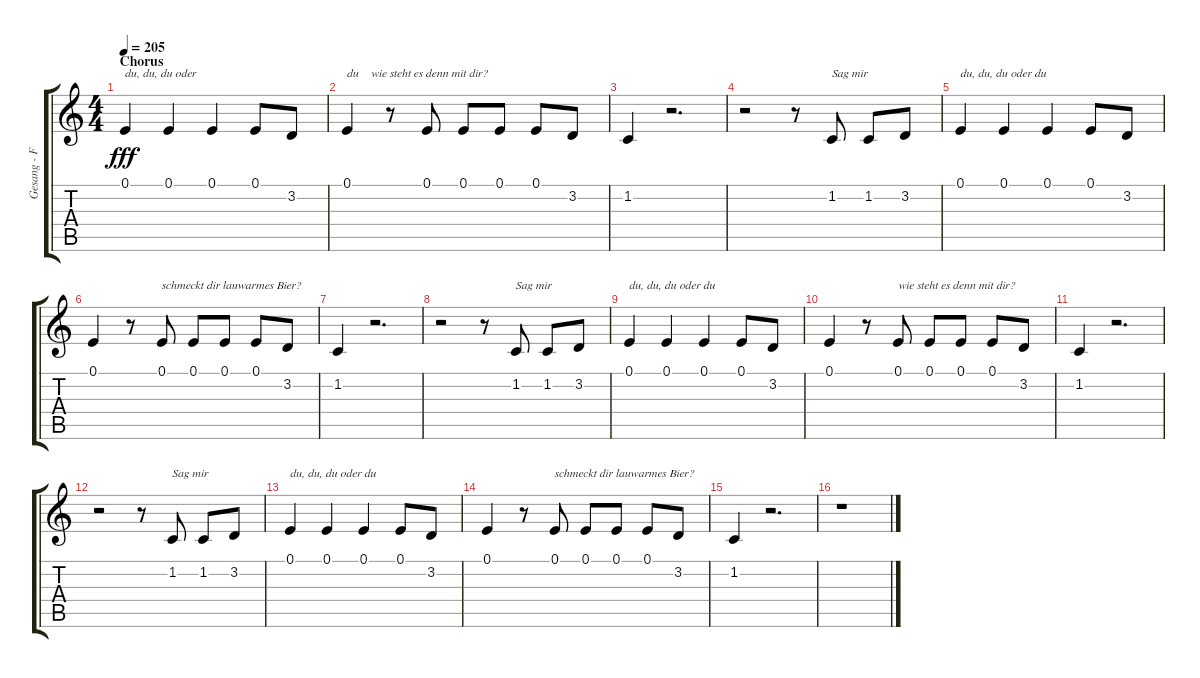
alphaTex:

\track ("Gesang - Farin Urlaub" "Gesang - F") {instrument lead8bassandlead}
\staff {score tabs}
\tuning (E4 B3 G3 D3 A2 E2) {hide}
\ts (4 4)
\section ("" "Chorus")
\tempo 205
\clef g2
\ks c
0.1.4{txt "du, du, du oder" dy fff} 0.1.4 0.1.4 0.1.8 3.2.8 |
0.1.4{txt "du    wie steht es denn mit dir?"} r.8 0.1.8 0.1.8 0.1.8 0.1.8 3.2.8 |
1.2.4 r.2{d} |
r.2 r.8 1.2.8{txt "Sag mir"} 1.2.8 3.2.8 |
0.1.4{txt "du, du, du oder du"} 0.1.4 0.1.4 0.1.8 3.2.8 |
0.1.4 r.8 0.1.8{txt "schmeckt dir lauwarmes Bier?"} 0.1.8 0.1.8 0.1.8 3.2.8 |
1.2.4 r.2{d} |
r.2 r.8 1.2.8{txt "Sag mir"} 1.2.8 3.2.8 |
0.1.4{txt "du, du, du oder du"} 0.1.4 0.1.4 0.1.8 3.2.8 |
0.1.4 r.8 0.1.8{txt "wie steht es denn mit dir?"} 0.1.8 0.1.8 0.1.8 3.2.8 |
1.2.4 r.2{d} |
r.2 r.8 1.2.8{txt "Sag mir"} 1.2.8 3.2.8 |
0.1.4{txt "du, du, du oder du"} 0.1.4 0.1.4 0.1.8 3.2.8 |
0.1.4 r.8 0.1.8{txt "schmeckt dir lauwarmes Bier?"} 0.1.8 0.1.8 0.1.8 3.2.8 |
1.2.4 r.2{d} |
r.1
